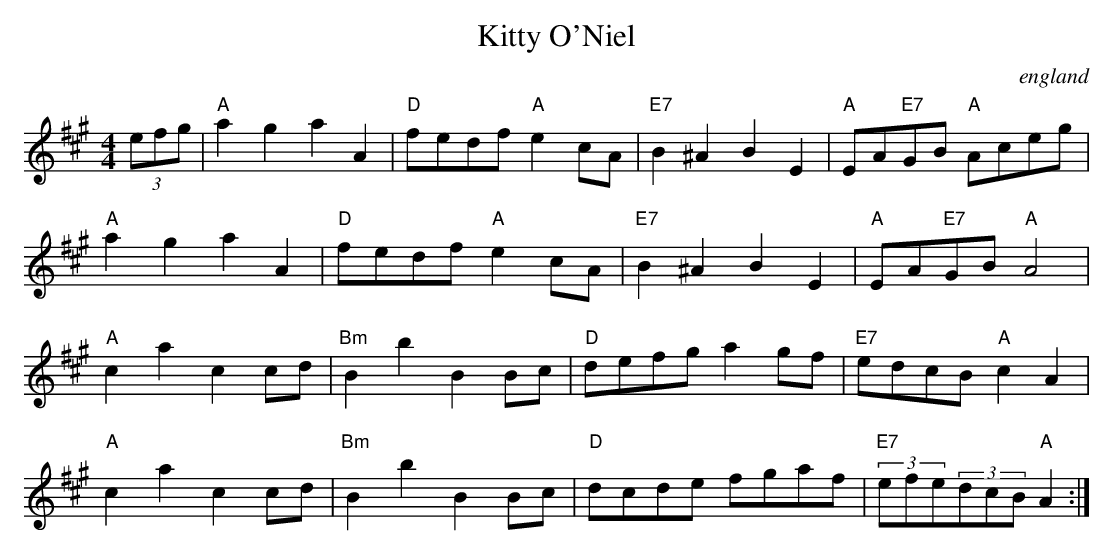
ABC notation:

X:1
T:Kitty O'Niel
O:england
M:4/4
L:1/8
K:A
(3efg|"A"a2g2 a2A2|"D"fedf "A"e2cA|"E7"B2^A2 B2E2|"A"EA"E7"GB "A"Aceg|
"A"a2g2 a2A2|"D"fedf "A"e2cA|"E7"B2^A2 B2E2|"A"EA"E7"GB "A"A4|
"A"c2a2 c2cd|"Bm"B2b2 B2Bc|"D"defg a2gf|"E7"edcB "A"c2A2|
"A"c2a2 c2cd|"Bm"B2b2 B2Bc|"D"dcde fgaf|"E7"(3efe(3dcB "A"A2:|
